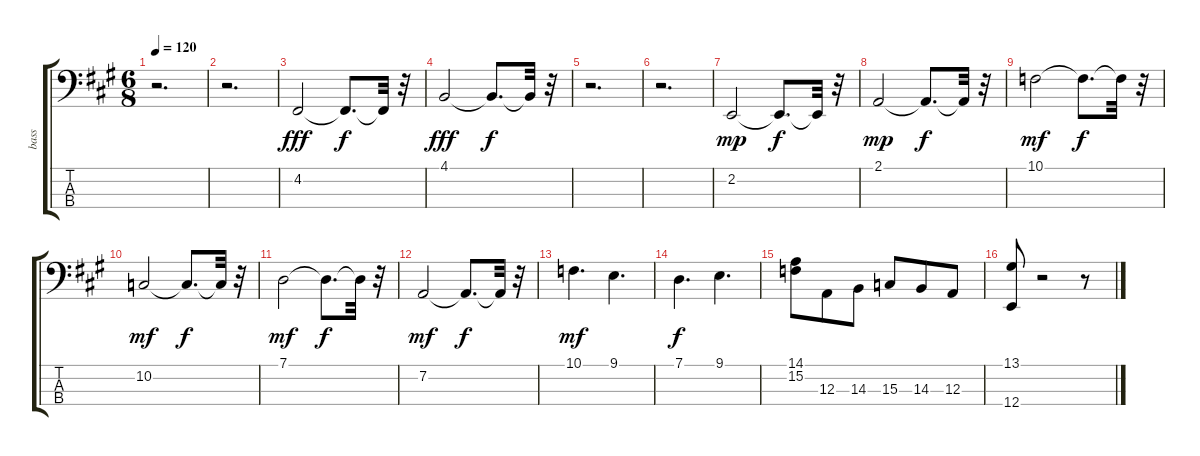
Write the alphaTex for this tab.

\track ("bass                " "bass      ") {instrument electricgrandpiano}
\staff {score tabs}
\tuning (G2 D2 A1 E1) {hide}
\ts (6 8)
\tempo 120
\clef f4
\ks a
r.2{d dy f} |
r.2{d} |
4.2.2{dy fff} 4.2{t}.8{d dy f} 4.2{t}.32 r.32 |
4.1.2{dy fff} 4.1{t}.8{d dy f} 4.1{t}.32 r.32 |
r.2{d} |
r.2{d} |
2.2.2{dy mp} 2.2{t}.8{d dy f} 2.2{t}.32 r.32 |
2.1.2{dy mp} 2.1{t}.8{d dy f} 2.1{t}.32 r.32 |
10.1.2{dy mf} 10.1{t}.8{d dy f} 10.1{t}.32 r.32 |
10.2.2{dy mf} 10.2{t}.8{d dy f} 10.2{t}.32 r.32 |
7.1.2{dy mf} 7.1{t}.8{d dy f} 7.1{t}.32 r.32 |
7.2.2{dy mf} 7.2{t}.8{d dy f} 7.2{t}.32 r.32 |
10.1.4{d dy mf} 9.1.4{d} |
7.1.4{d dy f} 9.1.4{d} |
(14.1 15.2).8 12.3.8 14.3.8 15.3.8 14.3.8 12.3.8 |
(13.1 12.4).8 r.2 r.8
